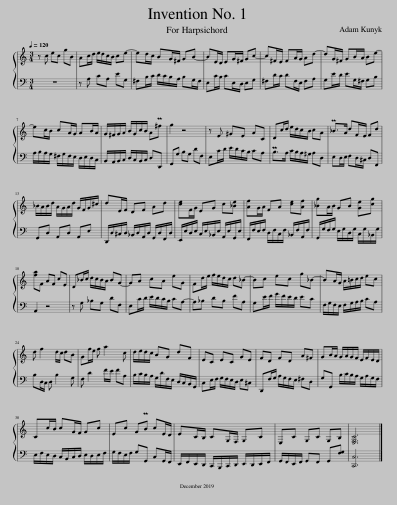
X:1
%%score { 1 | 2 }
L:1/8
Q:1/4=120
M:3/4
I:linebreak $
K:C
V:1 treble
V:2 bass
V:1
 z .c .e.c .g.B | .Ac/d/ e/d/c/B/ .ce- | ed/c/ .BG/^F/ .GB- | BE/D/ .EG/^F/ .Gc- | c^F/E/ .FA/G/ .Ad- | %5
 dG/^F/ .GB/A/ .Be- |$ ec/B/ .cA/G/ .AB/A/ | G/^F/G/A/ B/G/c/B/ .AP^f | .g2 z4 | z .E .^G.E .A.C | %10
 .Dc/d/ e/d/c/B/ .c.A | P_B>A .dF/E/ .F.d |$ _B/A/B/d/ A/G/A/d/ G/F/G/^c/ | dE/F/ .D.F .A.d | [ce]F/G/ .E.G .c.[_Be] | %15
 [Af]G/A/ .F.A .[ce].[Af] | [_Bg]A/B/ .G.B .[Ge].[cg] |$ [fa].F .A.F .c.E | .D_B/c/ d/c/B/A/ .BG- | G.A .c.A .e.G | %20
 .Fd/e/ f/e/d/c/ .d_B- | B.c .e.c .g._B- | BA/G/ A/=B/c/d/ .e.c |$ .d f2 d/c/ .d.B | Gf/e/ .f a2 .c | %25
 d/e/d/c/ .B.G .d.F | .E.C .E.C .G.E | .F.D .F.D .A.^F | GB/A/ G/A/G/F/ E/F/E/D/ |$ .Cc/B/ .cG/F/ .G.c | %30
 .E.c .GPB cE/D/ | EC/B,/ .CG,/F,/[Q:1/4=110] .G,.C |[Q:1/4=100] .E,.C[Q:1/4=90] .G,[Q:1/4=80].C[Q:1/4=70] .G,[Q:1/4=60].B, |[Q:1/4=50] [E,G,C]6 |] %34
V:2
 z6 | z .A, .C.A, .E.G, | .^F,B,/C/ D/C/B,/A,/ .B,G,/F,/ | .E,C/B,/ .CE,/D,/ .E,.G, | .^F,D/C/ .DF,/E,/ .F,.A, | %5
 .G,E/D/ .EG,/^F,/ .G,.B, |$ A,/B,/A,/G,/ ^F,/G,/F,/E,/ D,/E,/D,/C,/ | B,,/A,,/B,,/C,/ D,/C,/B,,/C,/ .D,.D,, | G,,.G, .B,.G, .D.F, | .E,C/D/ E/D/C/B,/ .C.A, | %10
 PB,>A, C/B,/A,/^G,/ .A,.D, | .E,D,/E,/ .F,D,/^C,/ .D,.F,, |$ .G,,.D, .A,,.D, .A,,.E, | D,,/D,/^C,/D,/ _B,,/D,/A,,/D,/ G,,/D,/F,,/D,/ | E,,/E,/D,/E,/ C,/E,/_B,,/E,/ A,,/E,/G,,/E,/ | %15
 F,,/F,/E,/F,/ D,/F,/C,/F,/ _B,,/F,/A,,/F,/ | G,,/G,/F,/G,/ E,/G,/D,/G,/ C,/G,/_B,,/G,/ |$ A,,2 z4 | z .G, ._B,.G, .D.F, | .E,C/D/ E/D/C/B,/ .CA,- | %20
 A,._B, .D.B, .F.A, | .G,E/F/ G/F/E/D/ .E.C | F,/G,/F,/E,/ F,/G,/A,/B,/ .C.A, |$ .B,D,/C,/ .D, B,2 .G, | .F, D2 F/E/ .F.A, | %25
 B,/C/B,/A,/ G,/D/F,/E,/ D,/C,/B,,/G,,/ | .C,E,/F,/ G,/F,/E,/D,/ .E,.^C, | .D,,F,/G,/ A,/G,/F,/E,/ .^F,.D, | .G,.G,, B,/C/B,/A,/ G,/A,/G,/F,/ |$ E,/F,/E,/D,/ C,/B,,/C,/D,/ E,/D,/E,/F,/ | %30
 G,/F,/E,/F,/ .G,.G,, C,G,,/F,,/ | E,,/F,,/E,,/D,,/ C,,/B,,,/C,,/D,,/ E,,/D,,/E,,/F,,/ | G,,/F,,/E,,/F,,/ .G,,.F,, .G,,.[F,G,] | [C,,C,]6 |] %34
